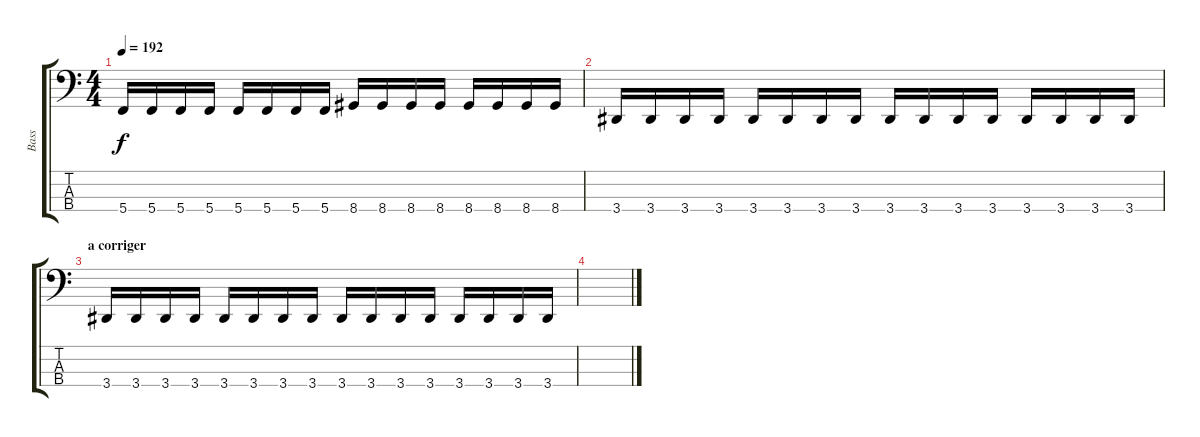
\track ("Bass" "Bass") {instrument electricbassfinger}
\staff {score tabs}
\tuning (F2 C2 G1 C1) {hide}
\ts (4 4)
\tempo 192
\clef f4
\ks c
5.4.16{dy f} 5.4.16 5.4.16 5.4.16 5.4.16 5.4.16 5.4.16 5.4.16 8.4.16 8.4.16 8.4.16 8.4.16 8.4.16 8.4.16 8.4.16 8.4.16 |
3.4.16 3.4.16 3.4.16 3.4.16 3.4.16 3.4.16 3.4.16 3.4.16 3.4.16 3.4.16 3.4.16 3.4.16 3.4.16 3.4.16 3.4.16 3.4.16 |
\section ("" "a corriger")
3.4.16 3.4.16 3.4.16 3.4.16 3.4.16 3.4.16 3.4.16 3.4.16 3.4.16 3.4.16 3.4.16 3.4.16 3.4.16 3.4.16 3.4.16 3.4.16 |
\section ("" "")
